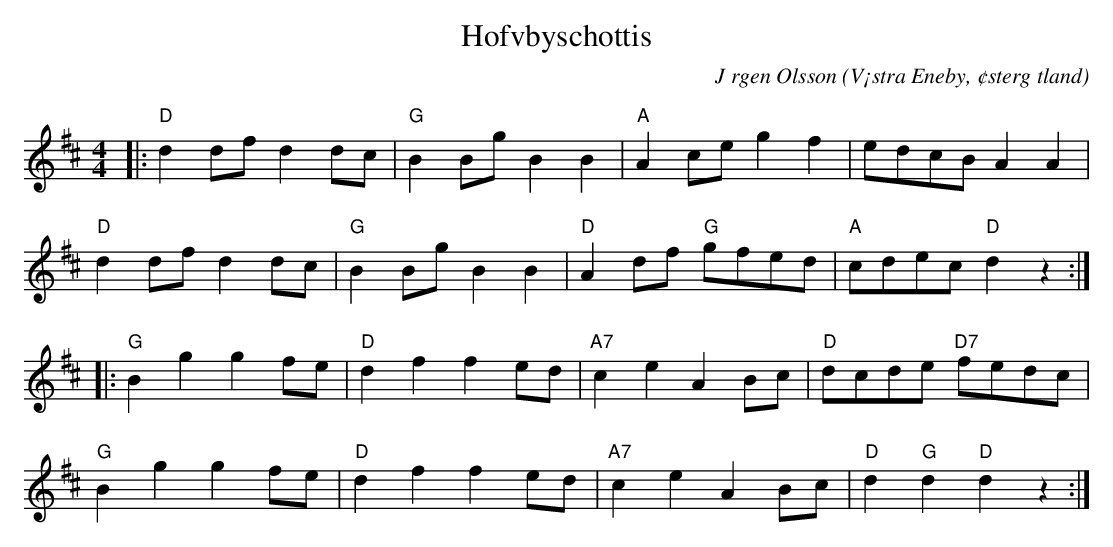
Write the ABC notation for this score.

X:1
T:Hofvbyschottis
C:J rgen Olsson
Q:140
O:V¡stra Eneby, ¢sterg tland
M:4/4
L:1/8
K:D
|: "D"d2dfd2dc | "G"B2BgB2B2 | "A"A2ceg2f2 | edcBA2A2 |
   "D"d2dfd2dc | "G"B2BgB2B2 | "D"A2df "G"gfed | "A"cdec"D"d2z2:|
|: "G"B2g2g2fe | "D"d2f2f2ed | "A7"c2e2A2Bc | "D"dcde "D7"fedc |
   "G"B2g2g2fe | "D"d2f2f2ed | "A7"c2e2A2Bc | "D"d2"G"d2"D"d2z2:|
